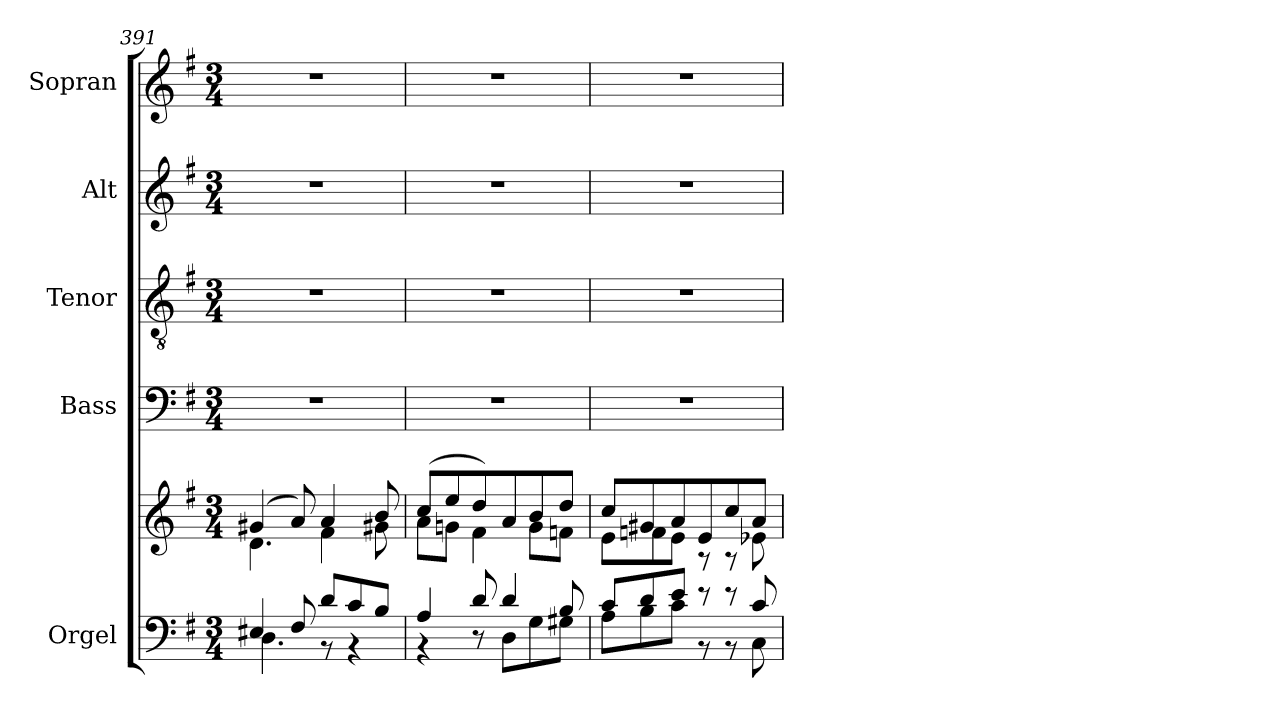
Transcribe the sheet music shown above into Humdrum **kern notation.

**kern	**kern	**kern	**kern	**kern	**kern
*part5	*part5	*part4	*part3	*part2	*part1
*staff6	*staff5	*staff4	*staff3	*staff2	*staff1
*I"Orgel	*	*I"Bass	*I"Tenor	*I"Alt	*I"Sopran
*I'Org.	*	*I'B.	*I'T.	*I'A.	*I'S.
*clefF4	*clefG2	*clefF4	*clefGv2	*clefG2	*clefG2
*k[f#]	*k[f#]	*k[f#]	*k[f#]	*k[f#]	*k[f#]
*G:	*G:	*G:	*G:	*G:	*G:
*M3/4	*M3/4	*M3/4	*M3/4	*M3/4	*M3/4
=391	=391	=391	=391	=391	=391
*^	*^	*	*	*	*
4E#X/	4.D\	(4g#X/	4.d\	2.r	2.r	2.r	2.r
8F#/	.	8a/)	.	.	.	.	.
8d/L	8r	4a/	4f#\	.	.	.	.
8c/	4r	.	.	.	.	.	.
8B/J	.	8b/	8g#X\	.	.	.	.
=392	=392	=392	=392	=392	=392	=392	=392
4A/	4rBB	(>8cc/L	8a\L	2.r	2.r	2.r	2.r
.	.	8ee/	8gn\J	.	.	.	.
8d/	8rC	8dd/)	4f#\	.	.	.	.
4d/	8D\L	8a/	.	.	.	.	.
.	8G\	8b/	8g\L	.	.	.	.
8B/	8G#X\J	8dd/J	8fn\J	.	.	.	.
=393	=393	=393	=393	=393	=393	=393	=393
8c/L	8A\L	8cc/L	8e\L	2.r	2.r	2.r	2.r
8d/	8B\	8g#X/	8fn\	.	.	.	.
8e/J	8c\J	8a/	8e\J	.	.	.	.
8r	8r	8e/	8rA	.	.	.	.
8r	8r	8cc/	8rA	.	.	.	.
8c/	8C\	8a/J	8e-\	.	.	.	.
*v	*v	*	*	*	*	*	*
*	*v	*v	*	*	*	*
=	=	=	=	=	=
*-	*-	*-	*-	*-	*-
